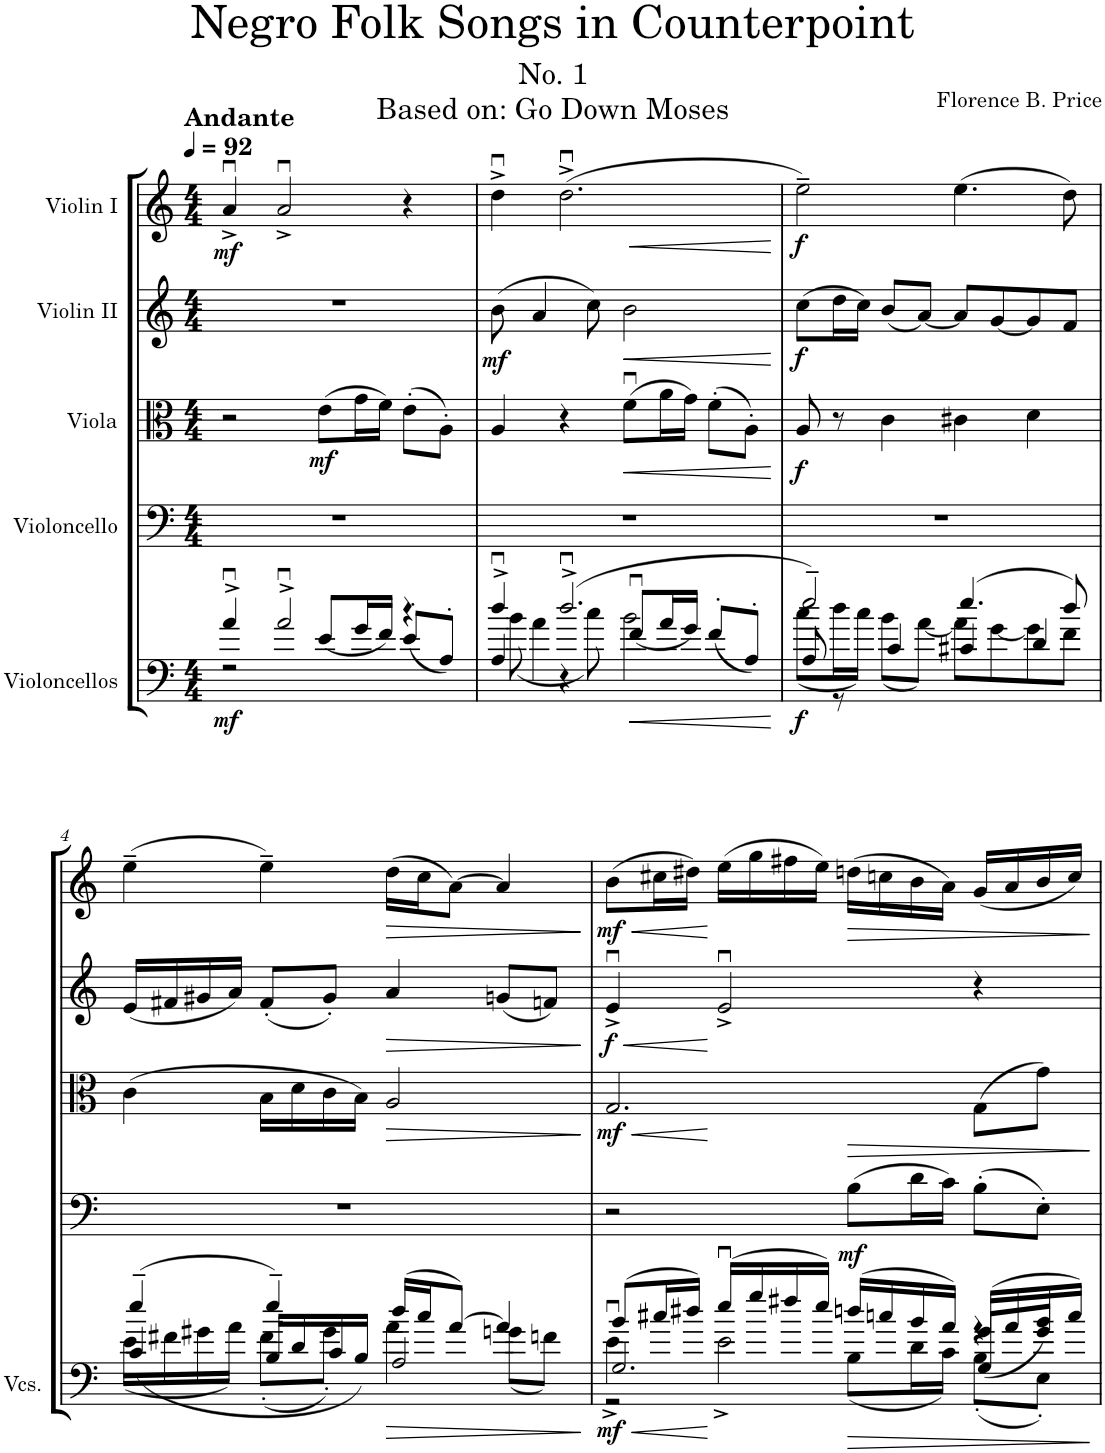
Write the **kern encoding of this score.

**kern	**dynam	**kern	**dynam	**kern	**dynam	**kern	**dynam	**kern	**dynam
*part5	*part5	*part4	*part4	*part3	*part3	*part2	*part2	*part1	*part1
*staff5	*staff5	*staff4	*staff4	*staff3	*staff3	*staff2	*staff2	*staff1	*staff1
*I"Violoncellos	*	*I"Violoncello	*	*I"Viola	*	*I"Violin II	*	*I"Violin I	*
*I'Vcs.	*	*I'Vc	*	*I'Vla	*	*I'Vln	*	*I'Vln	*
*clefF4	*	*clefF4	*	*clefC3	*	*clefG2	*	*clefG2	*
*k[]	*	*k[]	*	*k[]	*	*k[]	*	*k[]	*
*M4/4	*	*M4/4	*	*M4/4	*	*M4/4	*	*M4/4	*
*MM92	*	*MM92	*	*MM92	*	*MM92	*	*MM92	*
=1	=1	=1	=1	=1	=1	=1	=1	=1	=1
*^	*	*	*	*	*	*	*	*	*
!	!	!	!	!	!	!	!	!	!LO:TX:a:B:t=Andante	!
!	!	!LO:DY:b	!	!	!	!	!	!	!	!LO:DY:b
4au^/	2r	mf	1r	.	2r	.	1r	.	4au^/	mf
2au^/	.	.	.	.	.	.	.	.	2au^/	.
!	!	!	!	!	!	!LO:DY:b	!	!	!	!
.	(8e/L	.	.	.	(8e\L	mf	.	.	.	.
.	16g/L	.	.	.	16g\L	.	.	.	.	.
.	16f/JJ)	.	.	.	16f\JJ)	.	.	.	.	.
4r	(8e'/L	.	.	.	(8e'\L	.	.	.	4r	.
.	8A'/J)	.	.	.	8A'\J)	.	.	.	.	.
=2	=2	=2	=2	=2	=2	=2	=2	=2	=2	=2
*	*^	*	*	*	*	*	*	*	*	*
!	!	!	!	!	!	!	!	!	!LO:DY:b	!	!
4ddu^/	(8b\	4A/	.	1r	.	4A/	.	(8b\	mf	4ddu^\	.
.	4a\	.	.	.	.	.	.	4a/	.	.	.
!	!	!	!LO:HP:b	!	!	!	!	!	!	!	!LO:HP:b
(2.ddu^/	.	4r	<	.	.	4r	.	.	.	(2.ddu^\	<
.	8cc\)	.	.	.	.	.	.	8cc\)	.	.	.
!	!	!	!	!	!	!	!LO:HP:b	!	!LO:HP:b	!	!
.	2b\	(8fu/L	.	.	.	(8fu\L	<	2b\	<	.	.
.	.	16a/L	.	.	.	16a\L	.	.	.	.	.
.	.	16g/JJ)	.	.	.	16g\JJ)	.	.	.	.	.
.	.	(8f'/L	.	.	.	(8f'\L	.	.	.	.	.
.	.	8A'/J)	.	.	.	8A'\J)	.	.	.	.	.
*v	*v	*v	*	*	*	*	*	*	*	*	*
.	[	.	.	.	.	.	[	.	[
=3	=3	=3	=3	=3	=3	=3	=3	=3	=3
*^	*	*	*	*	*	*	*	*	*
*	*^	*	*	*	*	*	*	*	*	*
!	!	!	!LO:DY:b	!	!	!	!LO:DY:b	!	!LO:DY:b	!	!LO:DY:b
2ee~/)	(8cc\L	8A/	f	1r	.	8A/	f	(8cc\L	f	2ee~\)	f
.	16dd\L	8r	.	.	.	8r	.	16dd\L	.	.	.
.	16cc\JJ)	.	.	.	.	.	.	16cc\JJ)	.	.	.
.	(8b\L	4c/	.	.	.	4c\	.	(8b/L	.	.	.
.	[8a\J)	.	.	.	.	.	.	[8a/J)	.	.	.
(4.ee/	8a\L]	4c#X/	.	.	.	4c#X\	.	8a/L]	.	(4.ee\	.
.	[8g\	.	.	.	.	.	.	[8g/	.	.	.
.	8g\]	4d/	.	.	.	4d\	.	8g/]	.	.	.
8dd/)	8f\J	.	.	.	.	.	.	8f/J	.	8dd\)	.
!!LO:LB:g=z
=4	=4	=4	=4	=4	=4	=4	=4	=4	=4	=4	=4
(4ee~/	(16e\LL	(4c/	.	1r	.	(4c\	.	(16e/LL	.	(4ee~\	.
.	16f#X\	.	.	.	.	.	.	16f#X/	.	.	.
.	16g#X\	.	.	.	.	.	.	16g#X/	.	.	.
.	16a\JJ)	.	.	.	.	.	.	16a/JJ)	.	.	.
4ee~/)	(8f#'\L	16B/LL	.	.	.	16B\LL	.	(8f#'/L	.	4ee~\)	.
.	.	16d/	.	.	.	16d\	.	.	.	.	.
.	8g#'\J)	16c/	.	.	.	16c\	.	8g#'/J)	.	.	.
.	.	16B/JJ)	.	.	.	16B\JJ)	.	.	.	.	.
!	!	!	!LO:HP:b	!	!	!	!LO:HP:b	!	!LO:HP:b	!	!LO:HP:b
(16dd/LL	4a\	2A/	>	.	.	2A/	>	4a/	>	(16dd\LL	>
16cc/J	.	.	.	.	.	.	.	.	.	16cc\J	.
[8a/J)	.	.	.	.	.	.	.	.	.	[8a\J)	.
4a/]	(8gn\L	.	.	.	.	.	.	(8gn/L	.	4a/]	.
.	8fn\J)	.	.	.	.	.	.	8fn/J)	.	.	.
*v	*v	*v	*	*	*	*	*	*	*	*	*
.	]	.	.	.	[	.	]	.	]
=5	=5	=5	=5	=5	=5	=5	=5	=5	=5
!	!LO:HP:b	!	!	!	!LO:HP:b	!	!LO:HP:b	!	!LO:HP:b
*^	*	*	*	*	*	*	*	*	*
*	*^	*	*	*	*	*	*	*	*	*
*	*	*^	*	*	*	*	*	*	*	*	*
!	!	!	!	!LO:DY:n=1:b	!	!	!	!LO:DY:n=1:b	!	!LO:DY:n=1:b	!	!LO:DY:n=1:b
(8b/L	4eu^\	2.G/	2r	< mf	2r	.	2.G/	< mf	4eu^/	< f	(8b\L	< mf
16cc#X/L	.	.	.	.	.	.	.	.	.	.	16cc#X\L	.
16dd#X/JJ)	.	.	.	.	.	.	.	.	.	.	16dd#X\JJ)	.
(16ee/LL	2eu^\	.	.	[	.	.	.	.	2eu^/	[	(16ee\LL	[
16gg/	.	.	.	.	.	.	.	.	.	.	16gg\	.
16ff#X/	.	.	.	.	.	.	.	.	.	.	16ff#X\	.
16ee/JJ)	.	.	.	.	.	.	.	.	.	.	16ee\JJ)	.
!	!	!	!	!LO:HP:b	!	!LO:DY:b	!	!	!	!	!	!LO:HP:b
(16ddn/LL	.	.	(8B\L	>	(8B\L	mf	.	.	.	.	(16ddn\LL	>
16ccn/	.	.	.	.	.	.	.	.	.	.	16ccn\	.
16b/	.	.	16d\L	.	16d\L	.	.	.	.	.	16b\	.
16a/JJ)	.	.	16c\JJ)	.	16c\JJ)	.	.	.	.	.	16a\JJ)	.
(16g/LL	4r	(8G/L	(8B'\L	.	(8B'\L	.	(8G\L	]	4r	.	(16g/LL	.
16a/	.	.	.	.	.	.	.	.	.	.	16a/	.
16b/	.	8g/J)	8E'\J)	.	8E'\J)	.	8g\J)	.	.	.	16b/	.
16cc/JJ)	.	.	.	.	.	.	.	.	.	.	16cc/JJ)	.
*v	*v	*v	*v	*	*	*	*	*	*	*	*	*
.	]	.	.	.	[	.	.	.	]
=	=	=	=	=	=	=	=	=	=
*-	*-	*-	*-	*-	*-	*-	*-	*-	*-
